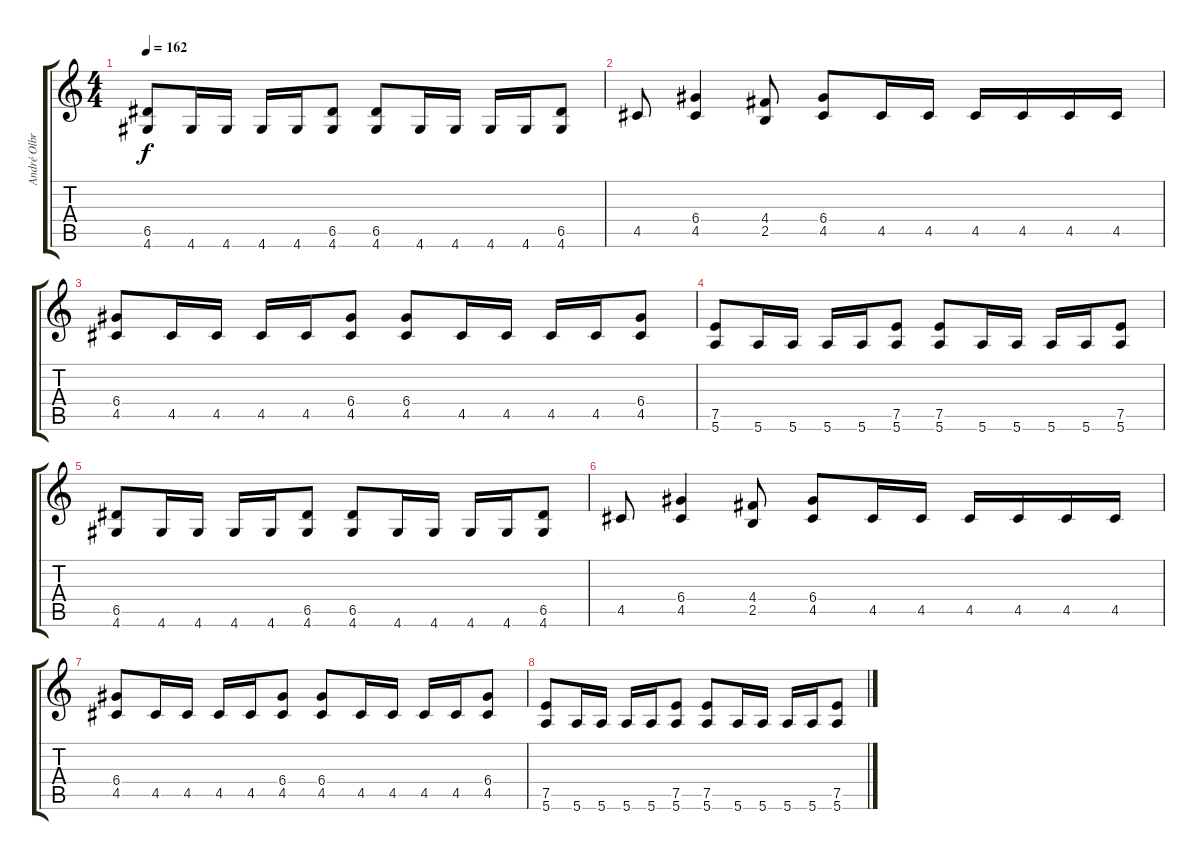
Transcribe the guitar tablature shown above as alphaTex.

\track ("André Olbrich" "André Olbr") {instrument distortionguitar}
\staff {score tabs}
\tuning (E4 B3 G3 D3 A2 E2) {hide}
\ts (4 4)
\tempo 162
\clef g2
\ks c
(6.5 4.6).8{dy f} 4.6.16 4.6.16 4.6.16 4.6.16 (6.5 4.6).8 (6.5 4.6).8 4.6.16 4.6.16 4.6.16 4.6.16 (6.5 4.6).8 |
4.5.8 (6.4 4.5).4 (4.4 2.5).8 (6.4 4.5).8 4.5.16 4.5.16 4.5.16 4.5.16 4.5.16 4.5.16 |
(6.4 4.5).8 4.5.16 4.5.16 4.5.16 4.5.16 (6.4 4.5).8 (6.4 4.5).8 4.5.16 4.5.16 4.5.16 4.5.16 (6.4 4.5).8 |
(7.5 5.6).8 5.6.16 5.6.16 5.6.16 5.6.16 (7.5 5.6).8 (7.5 5.6).8 5.6.16 5.6.16 5.6.16 5.6.16 (7.5 5.6).8 |
(6.5 4.6).8 4.6.16 4.6.16 4.6.16 4.6.16 (6.5 4.6).8 (6.5 4.6).8 4.6.16 4.6.16 4.6.16 4.6.16 (6.5 4.6).8 |
4.5.8 (6.4 4.5).4 (4.4 2.5).8 (6.4 4.5).8 4.5.16 4.5.16 4.5.16 4.5.16 4.5.16 4.5.16 |
(6.4 4.5).8 4.5.16 4.5.16 4.5.16 4.5.16 (6.4 4.5).8 (6.4 4.5).8 4.5.16 4.5.16 4.5.16 4.5.16 (6.4 4.5).8 |
(7.5 5.6).8 5.6.16 5.6.16 5.6.16 5.6.16 (7.5 5.6).8 (7.5 5.6).8 5.6.16 5.6.16 5.6.16 5.6.16 (7.5 5.6).8
